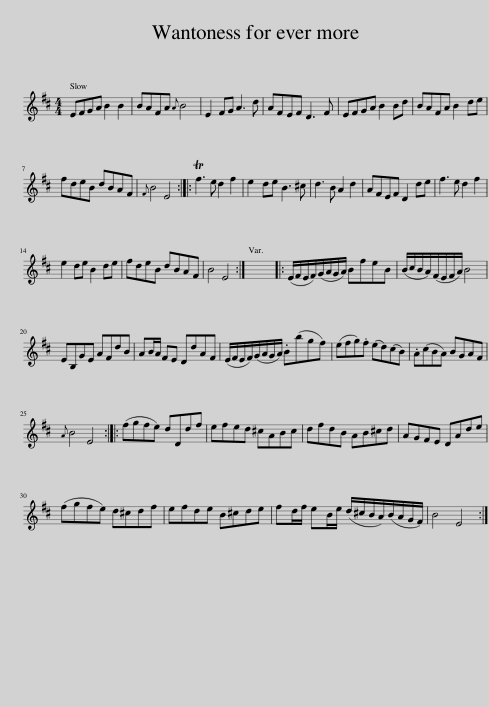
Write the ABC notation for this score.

X:1
L:1/8
M:4/4
I:linebreak $
K:Bmin
V:1 treble
V:1
 EFGA B2 B2 | BAFA{A} B4 | E2 FG A3 d | AFEF D3 F | EFGA B2 Bd | %5
 BAFA B2 de |$ fdeB dBAF |{F} B4 E4 :: Tf3 e d2 f2 | e2 de B3 ^c | %10
 d3 B A2 d2 | AFEF D2 de | f3 e d2 f2 |$ e2 de B2 de | fdeB dBAF | %15
 B4 E4 :| x8 |: (E/F/E/F/)(G/A/G/A/) BfeB | (B/c/B/A/)(F/E/F/A/) B4 |$ EB,GE AFdB | %20
 AB/A/ FE DdAF | (E/F/E/F/)(G/A/G/A/) .B(bgf) | (efg).f (ed)(cB) | .A(cBA) BGAF |${A} B4 E4 :: %25
 (fgfe) dDdf | efed ^cABc | dfdB AB^cd | AGFE DAde |$ (fgfe) d^cdf | %30
 efde B^cde | fd/f/ eB/e/ (d/^c/B/A/)(B/A/G/F/) | B4 E4 :| %33
